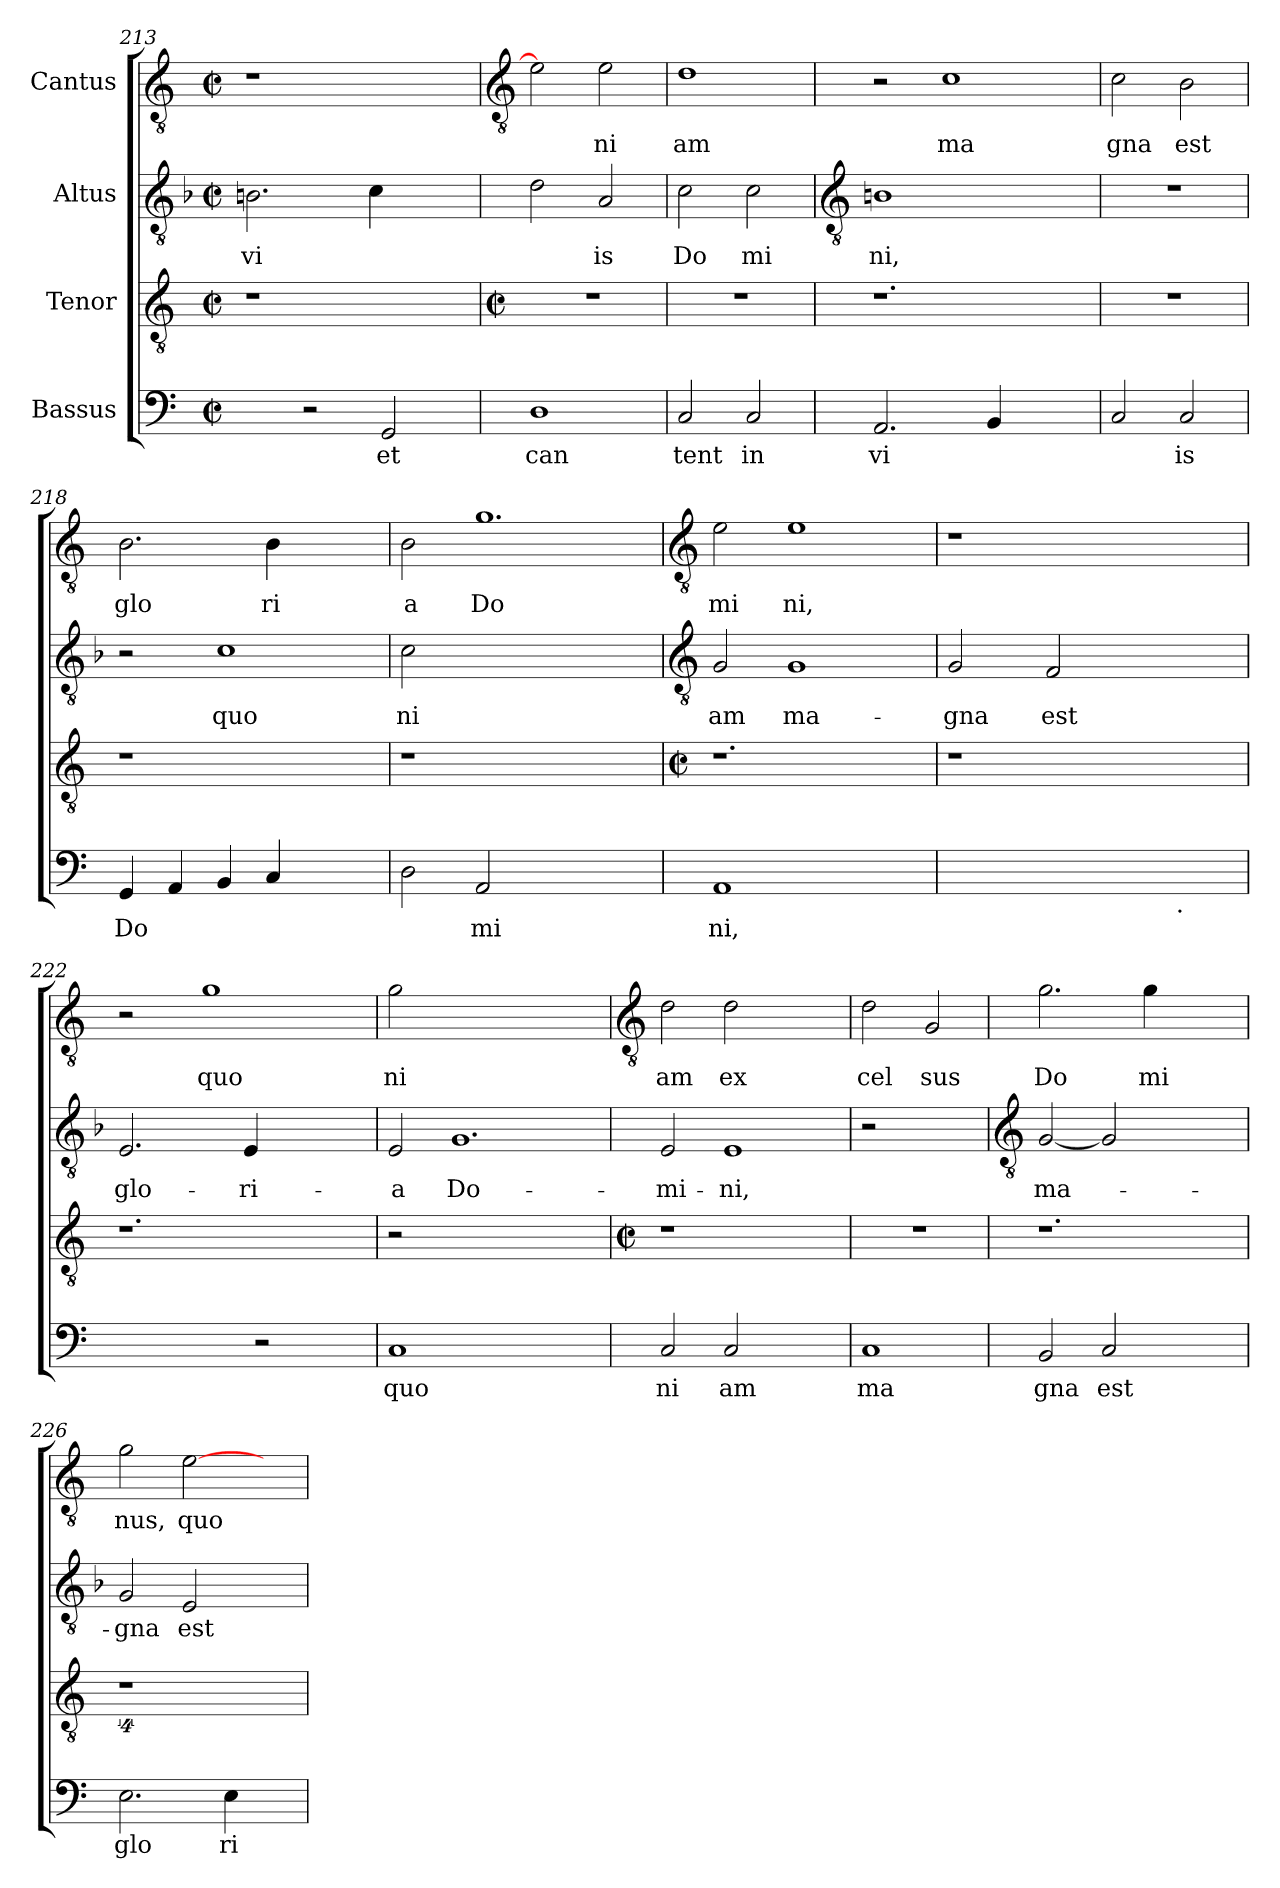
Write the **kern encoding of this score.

**kern	**text	**kern	**kern	**text	**kern	**text
*part4	*part4	*part3	*part2	*part2	*part1	*part1
*staff4	*staff4	*staff3	*staff2	*staff2	*staff1	*staff1
*I"Bassus	*	*I"Tenor	*I"Altus	*	*I"Cantus	*
!!LO:LB:g=z
*clefF4	*	*clefGv2	*clefGv2	*	*clefGv2	*
*k[]	*	*k[]	*k[b-]	*	*k[]	*
*C:	*	*C:	*F:	*	*C:	*
*M2/2	*	*M2/2	*M2/2	*	*M2/2	*
*met(c|)	*	*met(c|)	*met(c|)	*	*met(c|)	*
=213	=213	=213	=213	=213	=213	=213
!	!	!	!	!LO:LY:b	!	!
4ryy	.	1r	2.Bn\	vi	1r	.
32ryy	.	.	.	.	.	.
2r	.	.	.	.	.	.
.	.	.	4c\	.	.	.
!	!LO:LY:b	!	!	!	!	!
2GG/	et	.	.	.	.	.
.	.	4ryy	4ryy	.	4ryy	.
.	.	32ryy	32ryy	.	32ryy	.
!!LO:LB:g=z
=214	=214	=214	=214	=214	=214	=214
*	*	*	*	*	*clefGv2	*
*	*	*M2/2	*	*	*	*
*	*	*met(c|)	*	*	*	*
!	!LO:LY:b	!	!	!	!	!
1D	can	1r	2d\	.	2e\]	.
!	!	!	!	!LO:LY:b	!	!LO:LY:b
.	.	.	2A/	is	2e\	-ni
=215	=215	=215	=215	=215	=215	=215
!	!LO:LY:b	!	!	!LO:LY:b	!	!LO:LY:b
2C/	tent	1r	2c\	Do	1d	am
!	!LO:LY:b	!	!	!LO:LY:b	!	!
2C/	in	.	2c\	mi	.	.
!!LO:LB:g=z
=216	=216	=216	=216	=216	=216	=216
*	*	*	*clefGv2	*	*	*
!	!LO:LY:b	!	!	!LO:LY:b	!	!
2.AA/	vi	1.r	1Bn	ni,	2r	.
!	!	!	!	!	!	!LO:LY:b
.	.	.	.	.	1c	ma
4BB/	.	.	.	.	.	.
2ryy	.	.	2ryy	.	.	.
!!LO:LB:g=z
=217	=217	=217	=217	=217	=217	=217
!	!	!	!	!	!	!LO:LY:b
2C/	.	1r	1r	.	2c\	gna
!	!LO:LY:b	!	!	!	!	!LO:LY:b
2C/	is	.	.	.	2B\	est
=218	=218	=218	=218	=218	=218	=218
!	!LO:LY:b	!	!	!	!	!LO:LY:b
4GG/	Do	1r	2r	.	2.B\	glo
4AA/	.	.	.	.	.	.
!	!	!	!	!LO:LY:b	!	!
4BB/	.	.	1c	quo	.	.
!	!	!	!	!	!	!LO:LY:b
4C/	.	.	.	.	4B\	ri
2ryy	.	2ryy	.	.	2ryy	.
=219	=219	=219	=219	=219	=219	=219
!	!	!	!	!LO:LY:b	!	!LO:LY:b
2D\	.	1r	2c\	ni	2B\	a
!	!LO:LY:b	!	!	!	!	!LO:LY:b
2AA/	mi	.	1.ryy	.	1.g	Do
1ryy	.	1ryy	.	.	.	.
!!LO:LB:g=z
=220	=220	=220	=220	=220	=220	=220
*	*	*	*clefGv2	*	*clefGv2	*
*	*	*M2/2	*	*	*	*
*	*	*met(c|)	*	*	*	*
!	!LO:LY:b	!	!	!LO:LY:b	!	!LO:LY:b
1AA	ni,	1.r	2G/	am	2e\	mi
!	!	!	!	!LO:LY:b	!	!LO:LY:b
.	.	.	1G	ma-	1e	ni,
2ryy	.	.	.	.	.	.
=221	=221	=221	=221	=221	=221	=221
!	!	!	!	!LO:LY:b	!	!
4ryy	.	1r	2G/	-gna	1r	.
4ryy	.	.	.	.	.	.
!	!	!	!	!LO:LY:b	!	!
4ryy	.	.	2F/	est	.	.
32ryy	.	.	.	.	.	.
32ryy	.	.	.	.	.	.
32ryy	.	.	.	.	.	.
32ryy	.	.	.	.	.	.
32ryy	.	.	.	.	.	.
32ryy	.	.	.	.	.	.
!LO:TX:b:t=.	!	!	!	!	!	!
32ryy	.	.	.	.	.	.
4ryy	.	.	.	.	.	.
.	.	8..ryy	8..ryy	.	8..ryy	.
=222	=222	=222	=222	=222	=222	=222
!	!	!	!	!LO:LY:b	!	!
4ryy	.	1.r	2.E/	glo-	2r	.
4ryy	.	.	.	.	.	.
!	!	!	!	!	!	!LO:LY:b
4ryy	.	.	.	.	1g	quo
!	!	!	!	!LO:LY:b	!	!
32ryy	.	.	4E/	-ri-	.	.
2r	.	.	.	.	.	.
.	.	.	2ryy	.	.	.
8..ryy	.	.	.	.	.	.
=223	=223	=223	=223	=223	=223	=223
!	!LO:LY:b	!	!	!LO:LY:b	!	!LO:LY:b
1C	quo	2r	2E/	-a	2g\	ni
!	!	!	!	!LO:LY:b	!	!
.	.	1.ryy	1.G	Do-	1.ryy	.
1ryy	.	.	.	.	.	.
!!LO:LB:g=z
=224	=224	=224	=224	=224	=224	=224
*	*	*	*	*	*clefGv2	*
*	*	*M2/2	*	*	*	*
*	*	*met(c|)	*	*	*	*
!	!LO:LY:b	!	!	!LO:LY:b	!	!LO:LY:b
2C/	ni	1r	2E/	-mi-	2d\	am
!	!LO:LY:b	!	!	!LO:LY:b	!	!LO:LY:b
2C/	am	.	1E	-ni,	2d\	ex
2ryy	.	2ryy	.	.	2ryy	.
=225A	=225A	=225A	=225A	=225A	=225A	=225A
!	!LO:LY:b	!	!	!	!	!LO:LY:b
1C	ma	1r	2r	.	2d\	cel
!	!	!	!	!	!	!LO:LY:b
.	.	.	2ryy	.	2G/	sus
!!LO:LB:g=z
=226A	=226A	=226A	=226A	=226A	=226A	=226A
*	*	*	*clefGv2	*	*	*
!	!LO:LY:b	!	!	!LO:LY:b	!	!LO:LY:b
2BB/	gna	1.r	[2G/	ma-	2.g\	Do
!	!LO:LY:b	!	!	!	!	!
2C/	est	.	2G/]	.	.	.
!	!	!	!	!	!	!LO:LY:b
.	.	.	.	.	4g\	mi
2ryy	.	.	2ryy	.	2ryy	.
=226B	=226B	=226B	=226B	=226B	=226B	=226B
!	!LO:LY:b	!	!	!LO:LY:b	!	!LO:LY:b
2.E\	glo	4%5r	2G/	-gna	2g\	nus,
!	!	!	!	!LO:LY:b	!	!LO:LY:b
.	.	.	2E/	est	[2e\	quo
!	!LO:LY:b	!	!	!	!	!
4E\	ri	.	.	.	.	.
4ryy	.	.	4ryy	.	4ryy	.
=	=	=	=	=	=	=
*-	*-	*-	*-	*-	*-	*-
